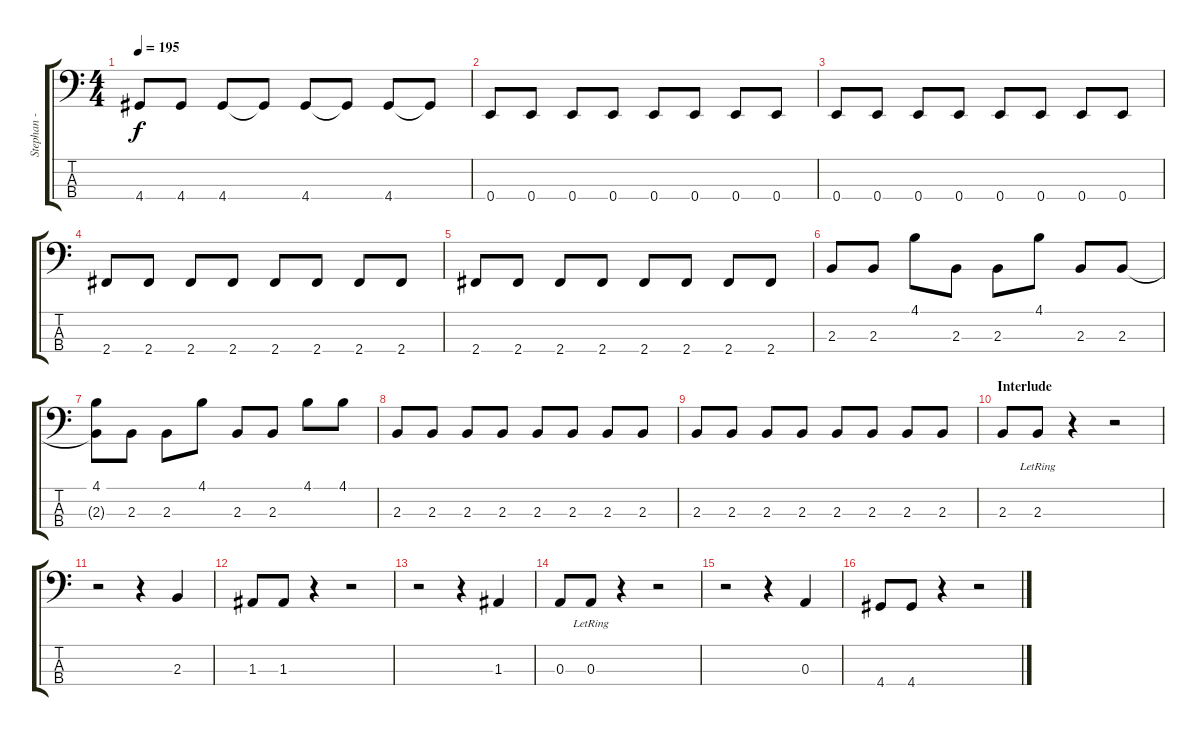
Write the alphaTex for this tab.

\track ("Stephan - Bass" "Stephan - ") {instrument slapbass2}
\staff {score tabs}
\tuning (G2 D2 A1 E1) {hide}
\ts (4 4)
\tempo 195
\clef f4
\ks c
4.4{t}.8{dy f} 4.4.8 4.4.8 4.4{t}.8 4.4.8 4.4{t}.8 4.4.8 4.4{t}.8 |
0.4.8 0.4.8 0.4.8 0.4.8 0.4.8 0.4.8 0.4.8 0.4.8 |
0.4.8 0.4.8 0.4.8 0.4.8 0.4.8 0.4.8 0.4.8 0.4.8 |
2.4.8 2.4.8 2.4.8 2.4.8 2.4.8 2.4.8 2.4.8 2.4.8 |
2.4.8 2.4.8 2.4.8 2.4.8 2.4.8 2.4.8 2.4.8 2.4.8 |
2.3.8 2.3.8 4.1.8 2.3.8 2.3.8 4.1.8 2.3.8 2.3.8 |
(4.1 2.3{t}).8 2.3.8 2.3.8 4.1.8 2.3.8 2.3.8 4.1.8 4.1.8 |
2.3.8 2.3.8 2.3.8 2.3.8 2.3.8 2.3.8 2.3.8 2.3.8 |
2.3.8 2.3.8 2.3.8 2.3.8 2.3.8 2.3.8 2.3.8 2.3.8 |
\section ("" "Interlude")
2.3.8 2.3{lr}.8 r.4 r.2 |
r.2 r.4 2.3.4 |
1.3.8 1.3.8 r.4 r.2 |
r.2 r.4 1.3.4 |
0.3.8 0.3{lr}.8 r.4 r.2 |
r.2 r.4 0.3.4 |
4.4.8 4.4.8 r.4 r.2
